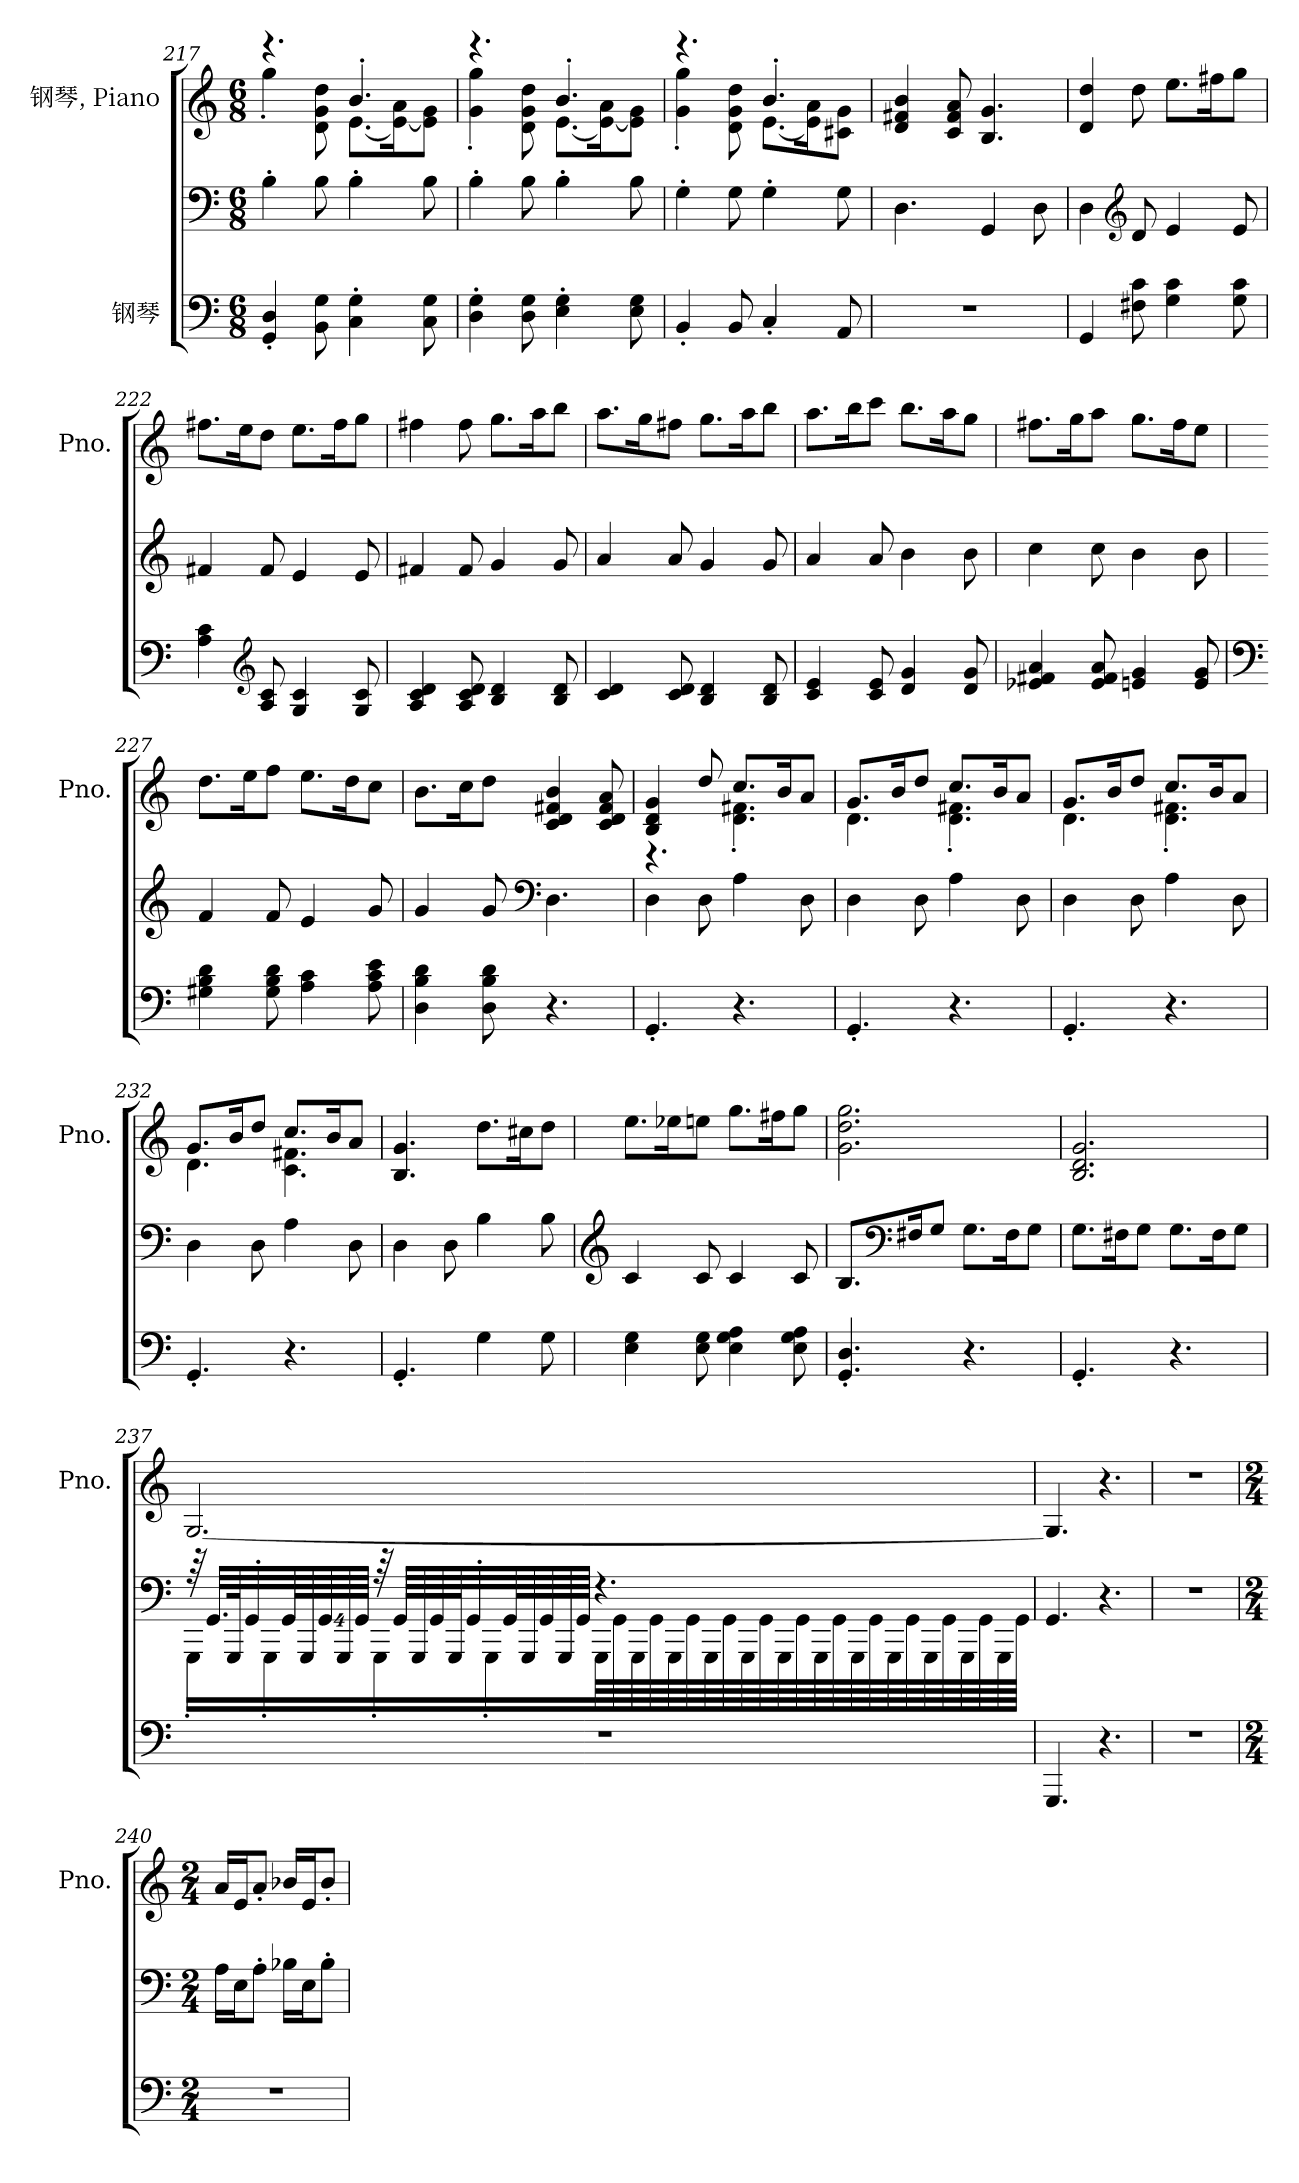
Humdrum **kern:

**kern	**kern	**kern
*part2	*part2	*part1
*staff3	*staff2	*staff1
*I"钢琴	*	*I"钢琴, Piano
*	*	*I'Pno.
*clefF4	*clefF4	*clefG2
*k[]	*k[]	*k[]
*M6/8	*M6/8	*M6/8
=217	=217	=217
*	*	*^
4GG/' 4D/'	4B'\	4.r	4gg'\
8BB\ 8G\	8B\	.	8d\ 8g\ 8dd\
4C\' 4G\'	4B'\	4.b'/	[8.e\L
.	.	.	16e\_ 16a\K
8C\ 8G\	8B\	.	8e\] 8g\J
=218	=218	=218	=218
4D\' 4G\'	4B'\	4.r	4g\' 4gg\'
8D\ 8G\	8B\	.	8d\ 8g\ 8dd\
4E\' 4G\'	4B'\	4.b'/	[8.e\L
.	.	.	16e\_ 16a\K
8E\ 8G\	8B\	.	8e\] 8g\J
!!LO:LB:g=z	!!
=219	=219	=219	=219
4BB'/	4G'\	4.r	4g\' 4gg\'
8BB/	8G\	.	8d\ 8g\ 8dd\
4C'/	4G'\	4.b'/	[8.e\L
.	.	.	16e\] 16a\K
8AA/	8G\	.	8c#X\ 8g\J
*	*	*v	*v
=220	=220	=220
2.r	4.D\	4d/ 4f#X/ 4b/
.	.	8c/ 8f#/ 8a/
.	4GG/	4.B/ 4.g/
.	8D\	.
=221	=221	=221
4GG/	4D\	4d/ 4dd/
*	*clefG2	*
8F#X\ 8c\	8d/	8dd\
4G\ 4c\	4e/	8.ee\L
.	.	16ff#X\K
8G\ 8c\	8e/	8gg\J
=222	=222	=222
4A\ 4c\	4f#X/	8.ff#X\L
.	.	16ee\K
*clefG2	*	*
8A/ 8c/	8f#/	8dd\J
4G/ 4c/	4e/	8.ee\L
.	.	16ff#\K
8G/ 8c/	8e/	8gg\J
!!LO:LB:g=z
=223	=223	=223
4A/ 4c/ 4d/	4f#X/	4ff#X\
8A/ 8c/ 8d/	8f#/	8ff#\
4B/ 4d/	4g/	8.gg\L
.	.	16aa\K
8B/ 8d/	8g/	8bb\J
=224	=224	=224
4c/ 4d/	4a/	8.aa\L
.	.	16gg\K
8c/ 8d/	8a/	8ff#X\J
4B/ 4d/	4g/	8.gg\L
.	.	16aa\K
8B/ 8d/	8g/	8bb\J
=225	=225	=225
4c/ 4e/	4a/	8.aa\L
.	.	16bb\K
8c/ 8e/	8a/	8ccc\J
4d/ 4g/	4b\	8.bb\L
.	.	16aa\K
8d/ 8g/	8b\	8gg\J
=226	=226	=226
4e-X/ 4f#X/ 4a/	4cc\	8.ff#X\L
.	.	16gg\K
8e-/ 8f#/ 8a/	8cc\	8aa\J
4en/ 4g/	4b\	8.gg\L
.	.	16ff#\K
8e/ 8g/	8b\	8ee\J
!!LO:LB:g=z
=227	=227	=227
*clefF4	*	*
4G#X\ 4B\ 4d\	4f/	8.dd\L
.	.	16ee\K
8G#\ 8B\ 8d\	8f/	8ff\J
4A\ 4c\	4e/	8.ee\L
.	.	16dd\K
8A\ 8c\ 8e\	8g/	8cc\J
=228	=228	=228
4D\ 4B\ 4d\	4g/	8.b\L
.	.	16cc\K
8D\ 8B\ 8d\	8g/	8dd\J
*	*clefF4	*
4.r	4.D\	4c/ 4d/ 4f#X/ 4b/
.	.	8c/ 8d/ 8f#/ 8a/
=229	=229	=229
*	*	*^
4.GG'/	4D\	4B/ 4d/ 4g/	4.r
.	8D\	8dd/	.
4.r	4A\	8.cc/L	4.d\' 4.f#X\'
.	.	16b/K	.
.	8D\	8a/J	.
=230	=230	=230	=230
4.GG'/	4D\	8.g/L	4.d\
.	.	16b/K	.
.	8D\	8dd/J	.
4.r	4A\	8.cc/L	4.d\' 4.f#X\'
.	.	16b/K	.
.	8D\	8a/J	.
!!LO:PB:g=z	!!
=231	=231	=231	=231
4.GG'/	4D\	8.g/L	4.d\
.	.	16b/K	.
*	*	*MM96	*
.	8D\	8dd/J	.
*	*	*MM95	*
4.r	4A\	8.cc/L	4.d\' 4.f#X\'
.	.	16b/K	.
*	*	*MM91	*
.	8D\	8a/J	.
=232	=232	=232	=232
*	*	*MM89	*
4.GG'/	4D\	8.g/L	4.d\
.	.	16b/K	.
*	*	*MM85	*
.	8D\	8dd/J	.
*	*	*MM84	*
4.r	4A\	8.cc/L	4.c\ 4.f#X\
.	.	16b/K	.
*	*	*MM80	*
.	8D\	8a/J	.
*	*	*v	*v
=233	=233	=233
4.GG'/	4D\	4.B/ 4.g/
.	8D\	.
4G\	4B\	8.dd\L
.	.	16cc#X\K
8G\	8B\	8dd\J
=234	=234	=234
*	*clefG2	*
4E\ 4G\	4c/	8.ee\L
.	.	16ee-X\K
8E\ 8G\	8c/	8een\J
4E\ 4G\ 4A\	4c/	8.gg\L
.	.	16ff#X\K
8E\ 8G\ 8A\	8c/	8gg\J
!!LO:LB:g=z
=235	=235	=235
4.GG/' 4.D/'	8.B/L	2.g\ 2.dd\ 2.gg\
*	*clefF4	*
.	16F#X/K	.
.	8G/J	.
4.r	8.G\L	.
.	16F#\K	.
.	8G\J	.
=236	=236	=236
4.GG'/	8.G\L	2.B/ 2.d/ 2.g/
.	16F#X\K	.
.	8G\J	.
4.r	8.G\L	.
.	16F#\K	.
.	8G\J	.
!!LO:LB:g=z
=237	=237	=237
*	*^	*
*	*	*Xbrackettup	*
2.r	64r	32%3GGG'\L	[2.G/
.	32.GG/LLL	.	.
.	64GGG/K	.	.
.	32GG'/	.	.
.	.	32%3GGG'\	.
.	64GG/L	.	.
.	64GGG/	.	.
.	64GG/	.	.
.	64GGG/	.	.
.	64GG/JJJJ	.	.
.	64r	32%3GGG'\	.
.	64GG/LLLL	.	.
.	64GGG/	.	.
.	64GG/	.	.
.	64GGG/J	.	.
.	32GG'/	.	.
.	.	32%3GGG'\	.
.	64GG/L	.	.
.	64GGG/	.	.
.	64GG/	.	.
.	64GGG/	.	.
.	64GG/JJJJ	.	.
.	4.r	64GGG\LLL	.
.	.	64GG\	.
.	.	64GGG\	.
.	.	64GG\	.
.	.	64GGG\	.
.	.	64GG\	.
.	.	64GGG\	.
.	.	64GG\	.
.	.	64GGG\	.
.	.	64GG\	.
.	.	64GGG\	.
.	.	64GG\	.
.	.	64GGG\	.
.	.	64GG\	.
.	.	64GGG\	.
.	.	64GG\	.
.	.	64GGG\	.
.	.	64GG\	.
.	.	64GGG\	.
.	.	64GG\	.
.	.	64GGG\	.
.	.	64GG\	.
.	.	64GGG\	.
.	.	64GG\JJJJ	.
*	*v	*v	*
!!LO:LB:g=z
=238	=238	=238
4.GGG/	4.GG/	4.G/]
4.r	4.r	4.r
=239	=239	=239
2.r	2.r	2.r
=240	=240	=240
*M2/4	*M2/4	*M2/4
*	*	*MM110
2r	16A\LL	16a/LL
*	*	*MM120
.	16E\J	16e/J
.	8A'\J	8a'/J
.	16B-X\LL	16b-X/LL
.	16E\J	16e/J
.	8B-'\J	8b-'/J
=	=	=
*-	*-	*-
